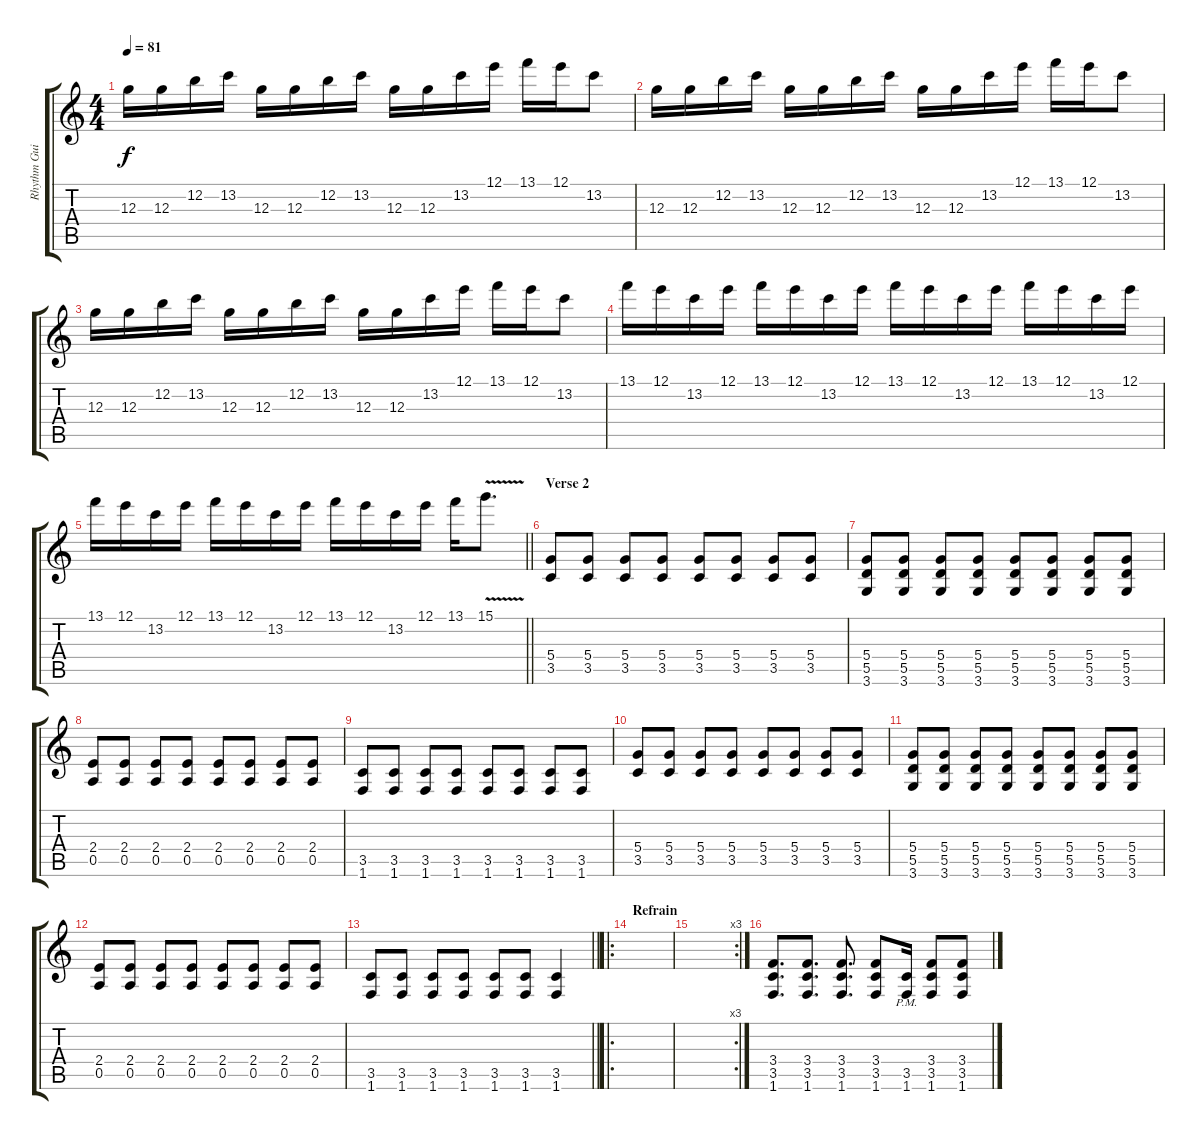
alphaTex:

\track ("Rhythm Guitar #2" "Rhythm Gui") {instrument overdrivenguitar}
\staff {score tabs}
\tuning (E4 B3 G3 D3 A2 E2) {hide}
\ts (4 4)
\tempo 81
\clef g2
\ks c
12.3.16{dy f} 12.3.16 12.2.16 13.2.16 12.3.16 12.3.16 12.2.16 13.2.16 12.3.16 12.3.16 13.2.16 12.1.16 13.1.16 12.1.16 13.2.8 |
12.3.16 12.3.16 12.2.16 13.2.16 12.3.16 12.3.16 12.2.16 13.2.16 12.3.16 12.3.16 13.2.16 12.1.16 13.1.16 12.1.16 13.2.8 |
12.3.16 12.3.16 12.2.16 13.2.16 12.3.16 12.3.16 12.2.16 13.2.16 12.3.16 12.3.16 13.2.16 12.1.16 13.1.16 12.1.16 13.2.8 |
13.1.16 12.1.16 13.2.16 12.1.16 13.1.16 12.1.16 13.2.16 12.1.16 13.1.16 12.1.16 13.2.16 12.1.16 13.1.16 12.1.16 13.2.16 12.1.16 |
\barLineRight lightlight
13.1.16 12.1.16 13.2.16 12.1.16 13.1.16 12.1.16 13.2.16 12.1.16 13.1.16 12.1.16 13.2.16 12.1.16 13.1.16 15.1{v}.8{d} |
\section ("" "Verse 2")
(5.4 3.5).8 (5.4 3.5).8 (5.4 3.5).8 (5.4 3.5).8 (5.4 3.5).8 (5.4 3.5).8 (5.4 3.5).8 (5.4 3.5).8 |
(5.4 5.5 3.6).8 (5.4 5.5 3.6).8 (5.4 5.5 3.6).8 (5.4 5.5 3.6).8 (5.4 5.5 3.6).8 (5.4 5.5 3.6).8 (5.4 5.5 3.6).8 (5.4 5.5 3.6).8 |
(2.4 0.5).8 (2.4 0.5).8 (2.4 0.5).8 (2.4 0.5).8 (2.4 0.5).8 (2.4 0.5).8 (2.4 0.5).8 (2.4 0.5).8 |
(3.5 1.6).8 (3.5 1.6).8 (3.5 1.6).8 (3.5 1.6).8 (3.5 1.6).8 (3.5 1.6).8 (3.5 1.6).8 (3.5 1.6).8 |
(5.4 3.5).8 (5.4 3.5).8 (5.4 3.5).8 (5.4 3.5).8 (5.4 3.5).8 (5.4 3.5).8 (5.4 3.5).8 (5.4 3.5).8 |
(5.4 5.5 3.6).8 (5.4 5.5 3.6).8 (5.4 5.5 3.6).8 (5.4 5.5 3.6).8 (5.4 5.5 3.6).8 (5.4 5.5 3.6).8 (5.4 5.5 3.6).8 (5.4 5.5 3.6).8 |
(2.4 0.5).8 (2.4 0.5).8 (2.4 0.5).8 (2.4 0.5).8 (2.4 0.5).8 (2.4 0.5).8 (2.4 0.5).8 (2.4 0.5).8 |
\barLineRight lightlight
(3.5 1.6).8 (3.5 1.6).8 (3.5 1.6).8 (3.5 1.6).8 (3.5 1.6).8 (3.5 1.6).8 (3.5 1.6).4 |
\ro
\section ("" "Refrain")
|
\rc 3
|
(3.4 3.5 1.6).8{d} (3.4 3.5 1.6).8{d} (3.4 3.5 1.6).8{d} (3.4 3.5 1.6).8 (3.5{pm} 1.6{pm}).16 (3.4 3.5 1.6).8 (3.4 3.5 1.6).8
